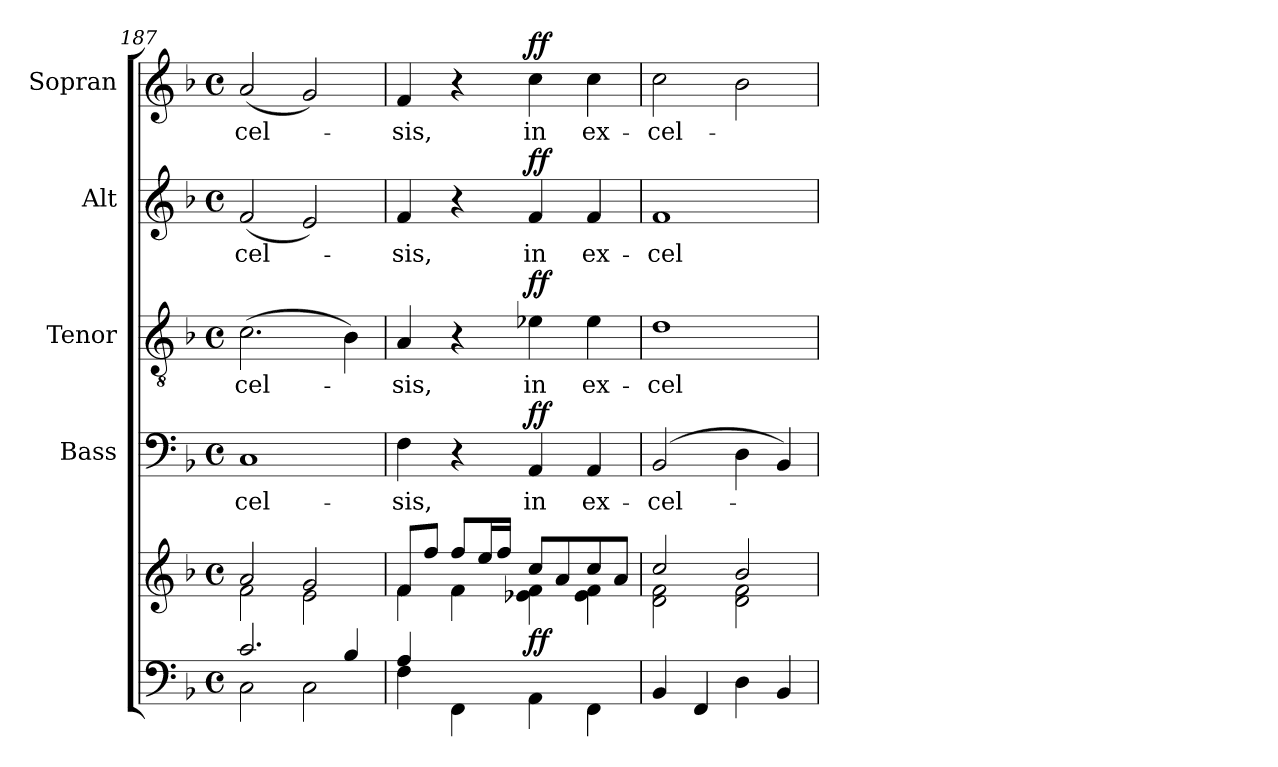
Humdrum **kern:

**kern	**kern	**dynam	**kern	**text	**dynam	**kern	**text	**dynam	**kern	**text	**dynam	**kern	**text	**dynam
*part5	*part5	*part5	*part4	*part4	*part4	*part3	*part3	*part3	*part2	*part2	*part2	*part1	*part1	*part1
*staff6	*staff5	*staff5/6	*staff4	*staff4	*staff4	*staff3	*staff3	*staff3	*staff2	*staff2	*staff2	*staff1	*staff1	*staff1
*	*	*	*I"Bass	*	*	*I"Tenor	*	*	*I"Alt	*	*	*I"Sopran	*	*
*	*	*	*I'B.	*	*	*I'T.	*	*	*I'A.	*	*	*I'S.	*	*
*clefF4	*clefG2	*	*clefF4	*	*	*clefGv2	*	*	*clefG2	*	*	*clefG2	*	*
*k[b-]	*k[b-]	*	*k[b-]	*	*	*k[b-]	*	*	*k[b-]	*	*	*k[b-]	*	*
*F:	*F:	*	*F:	*	*	*F:	*	*	*F:	*	*	*F:	*	*
*M4/4	*M4/4	*	*M4/4	*	*	*M4/4	*	*	*M4/4	*	*	*M4/4	*	*
*met(c)	*met(c)	*	*met(c)	*	*	*met(c)	*	*	*met(c)	*	*	*met(c)	*	*
=187	=187	=187	=187	=187	=187	=187	=187	=187	=187	=187	=187	=187	=187	=187
*^	*^	*	*	*	*	*	*	*	*	*	*	*	*	*
!	!	!	!	!	!	!LO:LY:b	!	!	!LO:LY:b	!	!	!LO:LY:b	!	!	!LO:LY:b	!
2.c/	2C\	2a/	2f\	.	1C	-cel-	.	(>2.c\	-cel-	.	(<2f/	-cel-	.	(<2a/	-cel-	.
.	2C\	2g/	2e\	.	.	.	.	.	.	.	2e/)	.	.	2g/)	.	.
4B-/	.	.	.	.	.	.	.	4B-\)	.	.	.	.	.	.	.	.
=188	=188	=188	=188	=188	=188	=188	=188	=188	=188	=188	=188	=188	=188	=188	=188	=188
!	!	!	!	!	!	!LO:LY:b	!	!	!LO:LY:b	!	!	!LO:LY:b	!	!	!LO:LY:b	!
4A/	4F\	8f/L	4f\	.	4F\	-sis,	.	4A/	-sis,	.	4f/	-sis,	.	4f/	-sis,	.
.	.	8ff/J	.	.	.	.	.	.	.	.	.	.	.	.	.	.
2.ryy	4FF\	8ff/L	4f\	.	4r	.	.	4r	.	.	4r	.	.	4r	.	.
.	.	16ee/L	.	.	.	.	.	.	.	.	.	.	.	.	.	.
.	.	16ff/JJ	.	.	.	.	.	.	.	.	.	.	.	.	.	.
!	!	!	!	!LO:DY:b	!	!LO:LY:b	!LO:DY:a	!	!LO:LY:b	!LO:DY:a	!	!LO:LY:b	!LO:DY:a	!	!LO:LY:b	!LO:DY:a
.	4AA\	8cc/L	4e-X\ 4f\	ff	4AA/	in	ff	4e-X\	in	ff	4f/	in	ff	4cc\	in	ff
.	.	8a/	.	.	.	.	.	.	.	.	.	.	.	.	.	.
!	!	!	!	!	!	!LO:LY:b	!	!	!LO:LY:b	!	!	!LO:LY:b	!	!	!LO:LY:b	!
.	4FF\	8cc/	4e-\ 4f\	.	4AA/	ex-	.	4e-\	ex-	.	4f/	ex-	.	4cc\	ex-	.
.	.	8a/J	.	.	.	.	.	.	.	.	.	.	.	.	.	.
*v	*v	*	*	*	*	*	*	*	*	*	*	*	*	*	*	*
!!LO:PB:g=z
=189	=189	=189	=189	=189	=189	=189	=189	=189	=189	=189	=189	=189	=189	=189	=189
!	!	!	!	!	!LO:LY:b	!	!	!LO:LY:b	!	!	!LO:LY:b	!	!	!LO:LY:b	!
4BB-/	2cc/	2d\ 2f\	.	(2BB-/	-cel-	.	1d	-cel-	.	1f	-cel-	.	2cc\	-cel-	.
4FF/	.	.	.	.	.	.	.	.	.	.	.	.	.	.	.
4D\	2b-/	2d\ 2f\	.	4D\	.	.	.	.	.	.	.	.	2b-\	.	.
4BB-/	.	.	.	4BB-/)	.	.	.	.	.	.	.	.	.	.	.
*	*v	*v	*	*	*	*	*	*	*	*	*	*	*	*	*
=	=	=	=	=	=	=	=	=	=	=	=	=	=	=
*-	*-	*-	*-	*-	*-	*-	*-	*-	*-	*-	*-	*-	*-	*-
